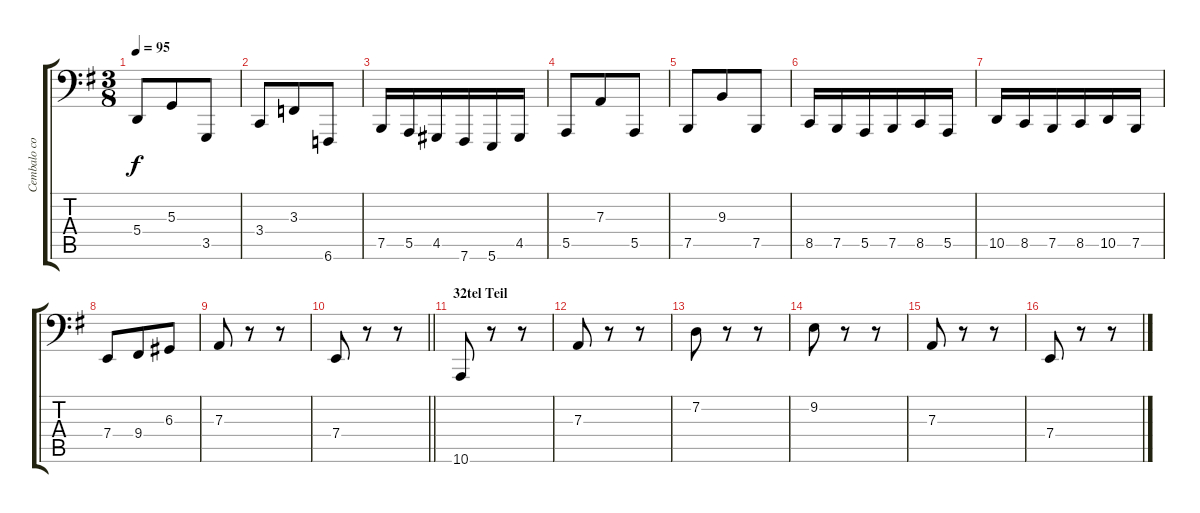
\track ("Cembalo concertato." "Cembalo co") {instrument harpsichord}
\staff {score tabs}
\tuning (C3 G2 D2 A1 E1 B0) {hide}
\ts (3 8)
\tempo 95
\clef f4
\ks g
5.4.8{dy f beam Up} 5.3.8{beam Up} 3.5.8{beam Up} |
3.4.8 3.3.8 6.6.8 |
7.5.16 5.5.16{beam merge} 4.5.16 7.6.16{beam merge} 5.6.16 4.5.16 |
5.5.8 7.3.8 5.5.8 |
7.5.8 9.3.8 7.5.8 |
8.5.16 7.5.16{beam merge} 5.5.16 7.5.16{beam merge} 8.5.16 5.5.16 |
10.5.16 8.5.16{beam merge} 7.5.16 8.5.16{beam merge} 10.5.16 7.5.16 |
7.4.8 9.4.8 6.3.8 |
7.3.8 r.8 r.8 |
\barLineRight lightlight
7.4.8 r.8 r.8 |
\section ("" "32tel Teil")
10.6.8 r.8 r.8 |
7.3.8 r.8 r.8 |
7.2.8 r.8 r.8 |
9.2.8 r.8 r.8 |
7.3.8 r.8 r.8 |
7.4.8 r.8 r.8
